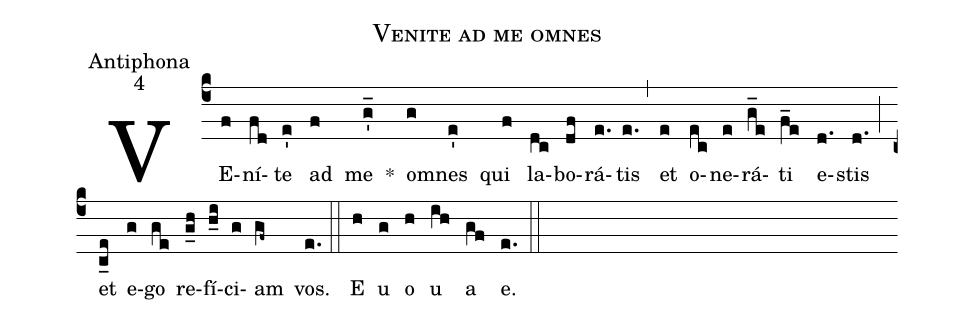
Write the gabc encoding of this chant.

name:Venite ad me omnes;
office-part:Antiphona;
mode:4;
%%
(c4) VE(f)ní(fd)te(e') ad(f) me(g'_) *() om(g)nes(e') qui(f) la(dc)bo(df)rá(e.)tis(e.) (,) et(e) o(ec)ne(e)rá(g_e)ti(f_e) e(d.)stis(d.) (;) et(c_e) e(g)go(ge) re(g_h)fí(h_i)ci(g)am(gf~) vos.(e.) (::) E(h) u(g) o(h) u(ih) a(gf) e.(e.) (::)
